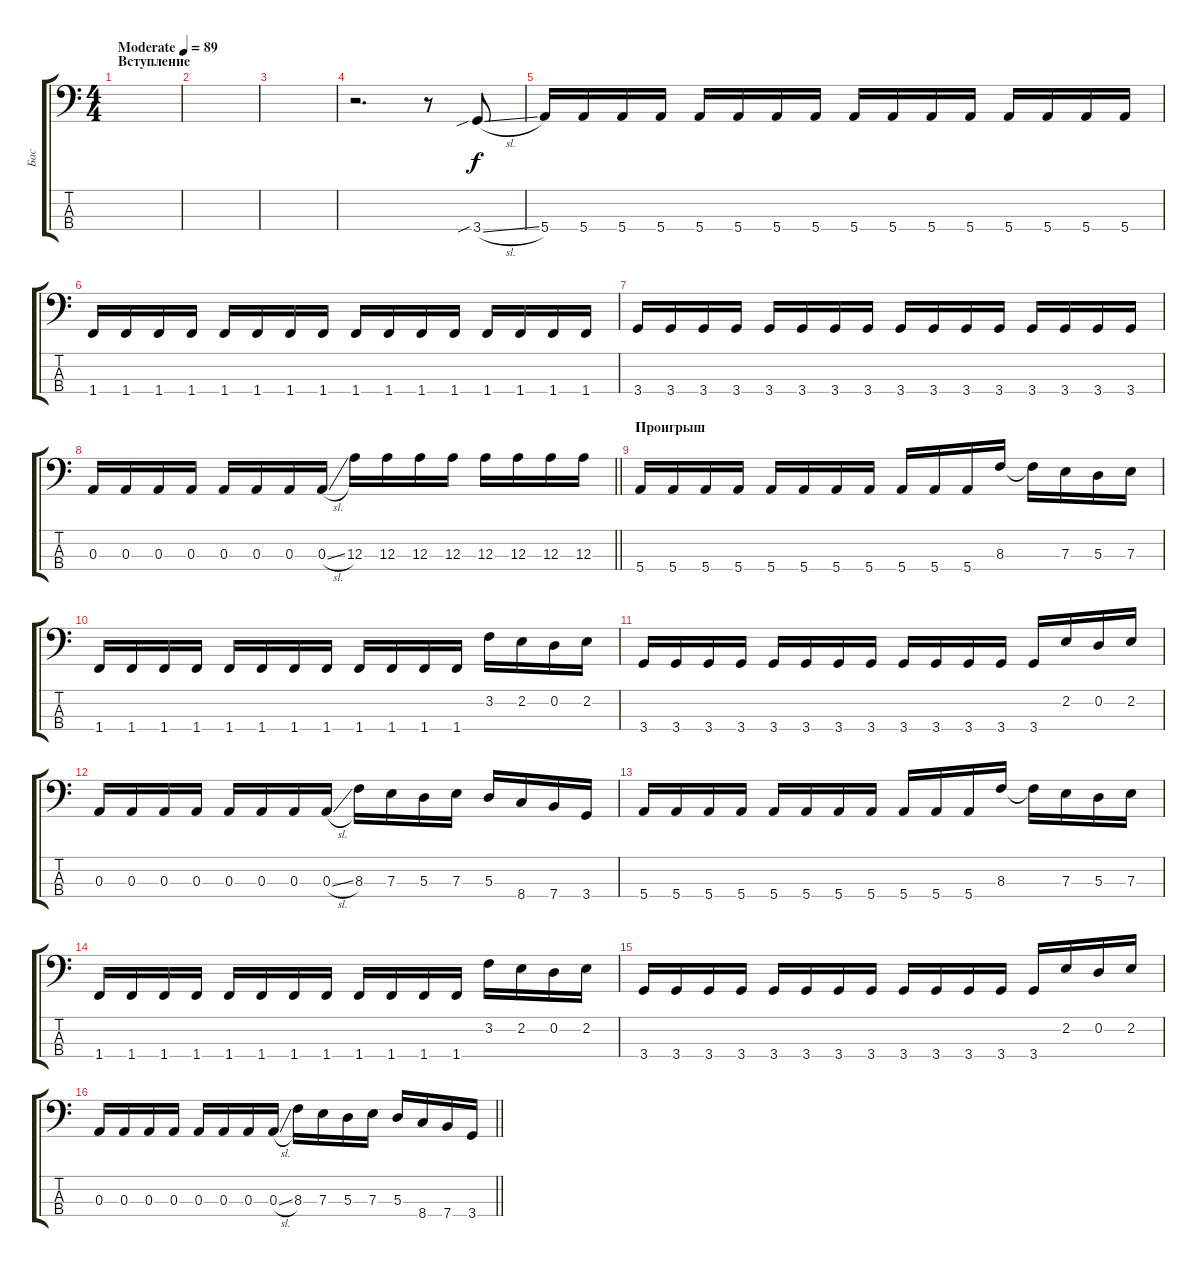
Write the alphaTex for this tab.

\track ("Бас" "Бас") {instrument electricbassfinger}
\staff {score tabs}
\tuning (G2 D2 A1 E1) {hide}
\ts (4 4)
\section ("" "Вступление")
\tempo (89 "Moderate")
\clef f4
\ks c
|
|
|
r.2{d} r.8 3.4{sib sl}.8 |
5.4.16 5.4.16 5.4.16 5.4.16 5.4.16 5.4.16 5.4.16 5.4.16 5.4.16 5.4.16 5.4.16 5.4.16 5.4.16 5.4.16 5.4.16 5.4.16 |
1.4.16 1.4.16 1.4.16 1.4.16 1.4.16 1.4.16 1.4.16 1.4.16 1.4.16 1.4.16 1.4.16 1.4.16 1.4.16 1.4.16 1.4.16 1.4.16 |
3.4.16 3.4.16 3.4.16 3.4.16 3.4.16 3.4.16 3.4.16 3.4.16 3.4.16 3.4.16 3.4.16 3.4.16 3.4.16 3.4.16 3.4.16 3.4.16 |
\barLineRight lightlight
0.3.16 0.3.16 0.3.16 0.3.16 0.3.16 0.3.16 0.3.16 0.3{sl}.16 12.3.16 12.3.16 12.3.16 12.3.16 12.3.16 12.3.16 12.3.16 12.3.16 |
\section ("" "Проигрыш")
5.4.16 5.4.16 5.4.16 5.4.16 5.4.16 5.4.16 5.4.16 5.4.16 5.4.16 5.4.16 5.4.16 8.3.16 8.3{t}.16 7.3.16 5.3.16 7.3.16 |
1.4.16 1.4.16 1.4.16 1.4.16 1.4.16 1.4.16 1.4.16 1.4.16 1.4.16 1.4.16 1.4.16 1.4.16 3.2.16 2.2.16 0.2.16 2.2.16 |
3.4.16 3.4.16 3.4.16 3.4.16 3.4.16 3.4.16 3.4.16 3.4.16 3.4.16 3.4.16 3.4.16 3.4.16 3.4.16 2.2.16 0.2.16 2.2.16 |
0.3.16 0.3.16 0.3.16 0.3.16 0.3.16 0.3.16 0.3.16 0.3{sl}.16 8.3.16 7.3.16 5.3.16 7.3.16 5.3.16 8.4.16 7.4.16 3.4.16 |
5.4.16 5.4.16 5.4.16 5.4.16 5.4.16 5.4.16 5.4.16 5.4.16 5.4.16 5.4.16 5.4.16 8.3.16 8.3{t}.16 7.3.16 5.3.16 7.3.16 |
1.4.16 1.4.16 1.4.16 1.4.16 1.4.16 1.4.16 1.4.16 1.4.16 1.4.16 1.4.16 1.4.16 1.4.16 3.2.16 2.2.16 0.2.16 2.2.16 |
3.4.16 3.4.16 3.4.16 3.4.16 3.4.16 3.4.16 3.4.16 3.4.16 3.4.16 3.4.16 3.4.16 3.4.16 3.4.16 2.2.16 0.2.16 2.2.16 |
\barLineRight lightlight
0.3.16 0.3.16 0.3.16 0.3.16 0.3.16 0.3.16 0.3.16 0.3{sl}.16 8.3.16 7.3.16 5.3.16 7.3.16 5.3.16 8.4.16 7.4.16 3.4.16
